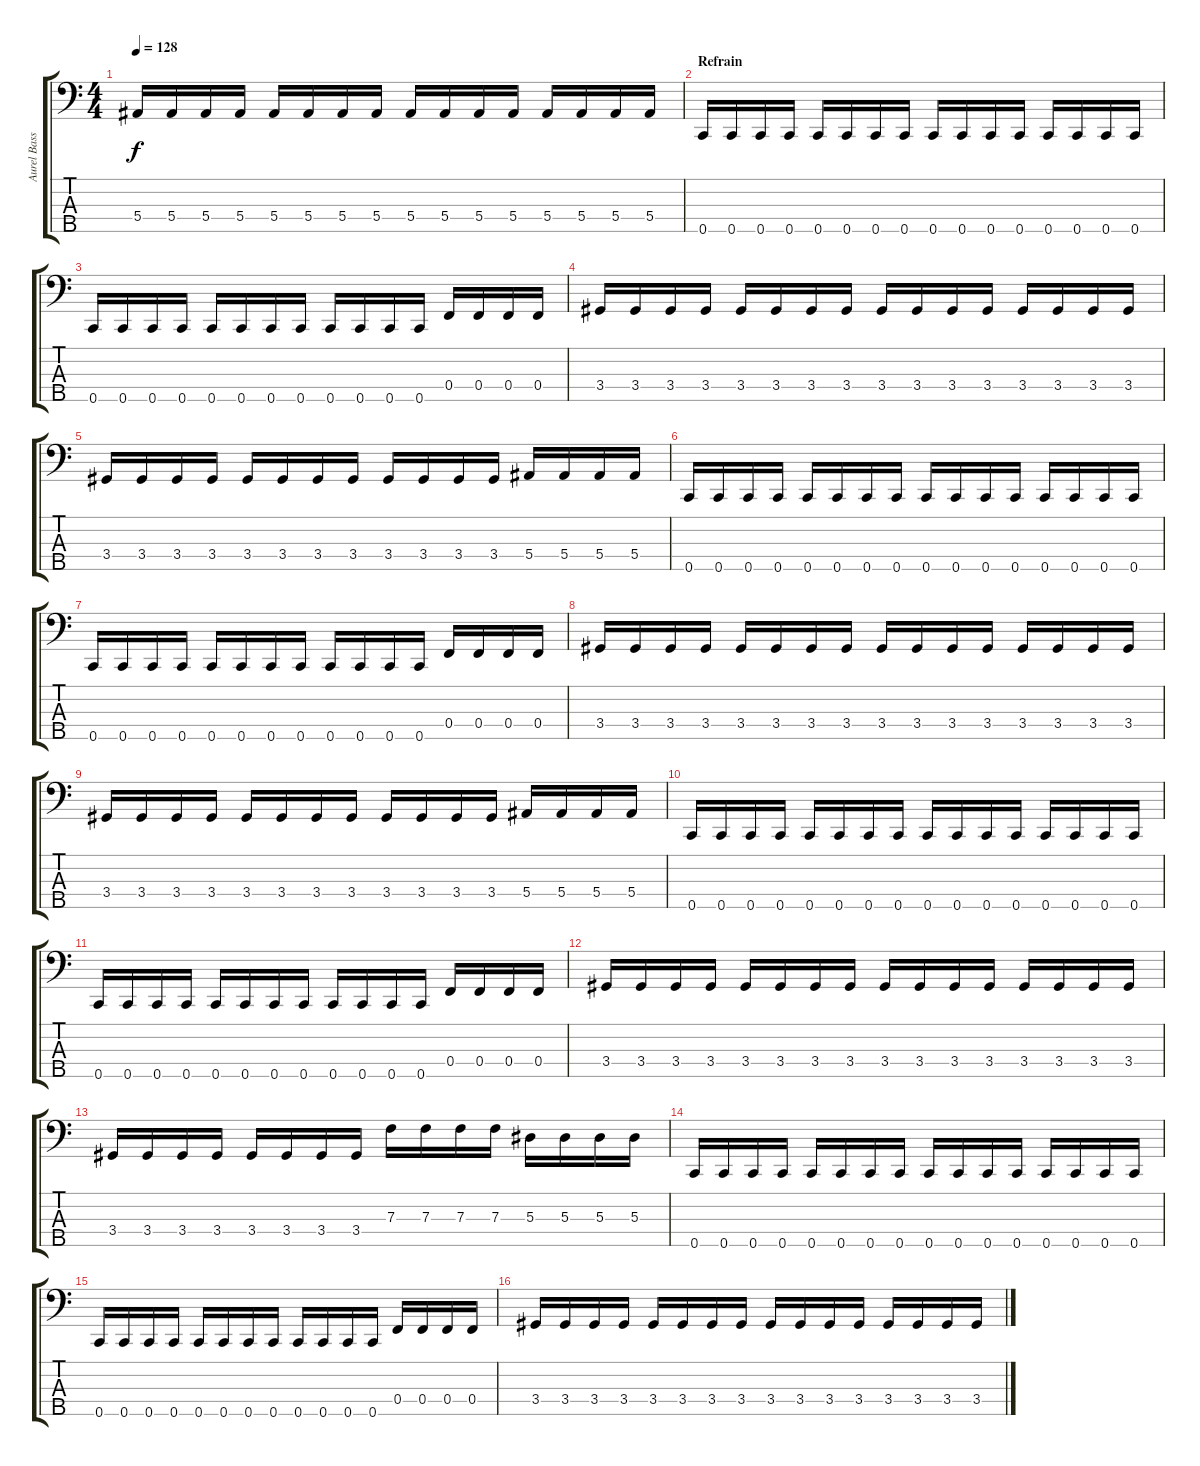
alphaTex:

\track ("Aurel Bass" "Aurel Bass") {instrument electricbassfinger}
\staff {score tabs}
\tuning (Ab2 Eb2 Bb1 F1 C1) {hide}
\ts (4 4)
\tempo 128
\clef f4
\ks c
5.4.16{dy f} 5.4.16 5.4.16 5.4.16 5.4.16 5.4.16 5.4.16 5.4.16 5.4.16 5.4.16 5.4.16 5.4.16 5.4.16 5.4.16 5.4.16 5.4.16 |
\section ("" "Refrain")
0.5.16 0.5.16 0.5.16 0.5.16 0.5.16 0.5.16 0.5.16 0.5.16 0.5.16 0.5.16 0.5.16 0.5.16 0.5.16 0.5.16 0.5.16 0.5.16 |
0.5.16 0.5.16 0.5.16 0.5.16 0.5.16 0.5.16 0.5.16 0.5.16 0.5.16 0.5.16 0.5.16 0.5.16 0.4.16 0.4.16 0.4.16 0.4.16 |
3.4.16 3.4.16 3.4.16 3.4.16 3.4.16 3.4.16 3.4.16 3.4.16 3.4.16 3.4.16 3.4.16 3.4.16 3.4.16 3.4.16 3.4.16 3.4.16 |
3.4.16 3.4.16 3.4.16 3.4.16 3.4.16 3.4.16 3.4.16 3.4.16 3.4.16 3.4.16 3.4.16 3.4.16 5.4.16 5.4.16 5.4.16 5.4.16 |
0.5.16 0.5.16 0.5.16 0.5.16 0.5.16 0.5.16 0.5.16 0.5.16 0.5.16 0.5.16 0.5.16 0.5.16 0.5.16 0.5.16 0.5.16 0.5.16 |
0.5.16 0.5.16 0.5.16 0.5.16 0.5.16 0.5.16 0.5.16 0.5.16 0.5.16 0.5.16 0.5.16 0.5.16 0.4.16 0.4.16 0.4.16 0.4.16 |
3.4.16 3.4.16 3.4.16 3.4.16 3.4.16 3.4.16 3.4.16 3.4.16 3.4.16 3.4.16 3.4.16 3.4.16 3.4.16 3.4.16 3.4.16 3.4.16 |
3.4.16 3.4.16 3.4.16 3.4.16 3.4.16 3.4.16 3.4.16 3.4.16 3.4.16 3.4.16 3.4.16 3.4.16 5.4.16 5.4.16 5.4.16 5.4.16 |
0.5.16 0.5.16 0.5.16 0.5.16 0.5.16 0.5.16 0.5.16 0.5.16 0.5.16 0.5.16 0.5.16 0.5.16 0.5.16 0.5.16 0.5.16 0.5.16 |
0.5.16 0.5.16 0.5.16 0.5.16 0.5.16 0.5.16 0.5.16 0.5.16 0.5.16 0.5.16 0.5.16 0.5.16 0.4.16 0.4.16 0.4.16 0.4.16 |
3.4.16 3.4.16 3.4.16 3.4.16 3.4.16 3.4.16 3.4.16 3.4.16 3.4.16 3.4.16 3.4.16 3.4.16 3.4.16 3.4.16 3.4.16 3.4.16 |
3.4.16 3.4.16 3.4.16 3.4.16 3.4.16 3.4.16 3.4.16 3.4.16 7.3.16 7.3.16 7.3.16 7.3.16 5.3.16 5.3.16 5.3.16 5.3.16 |
0.5.16 0.5.16 0.5.16 0.5.16 0.5.16 0.5.16 0.5.16 0.5.16 0.5.16 0.5.16 0.5.16 0.5.16 0.5.16 0.5.16 0.5.16 0.5.16 |
0.5.16 0.5.16 0.5.16 0.5.16 0.5.16 0.5.16 0.5.16 0.5.16 0.5.16 0.5.16 0.5.16 0.5.16 0.4.16 0.4.16 0.4.16 0.4.16 |
3.4.16 3.4.16 3.4.16 3.4.16 3.4.16 3.4.16 3.4.16 3.4.16 3.4.16 3.4.16 3.4.16 3.4.16 3.4.16 3.4.16 3.4.16 3.4.16
